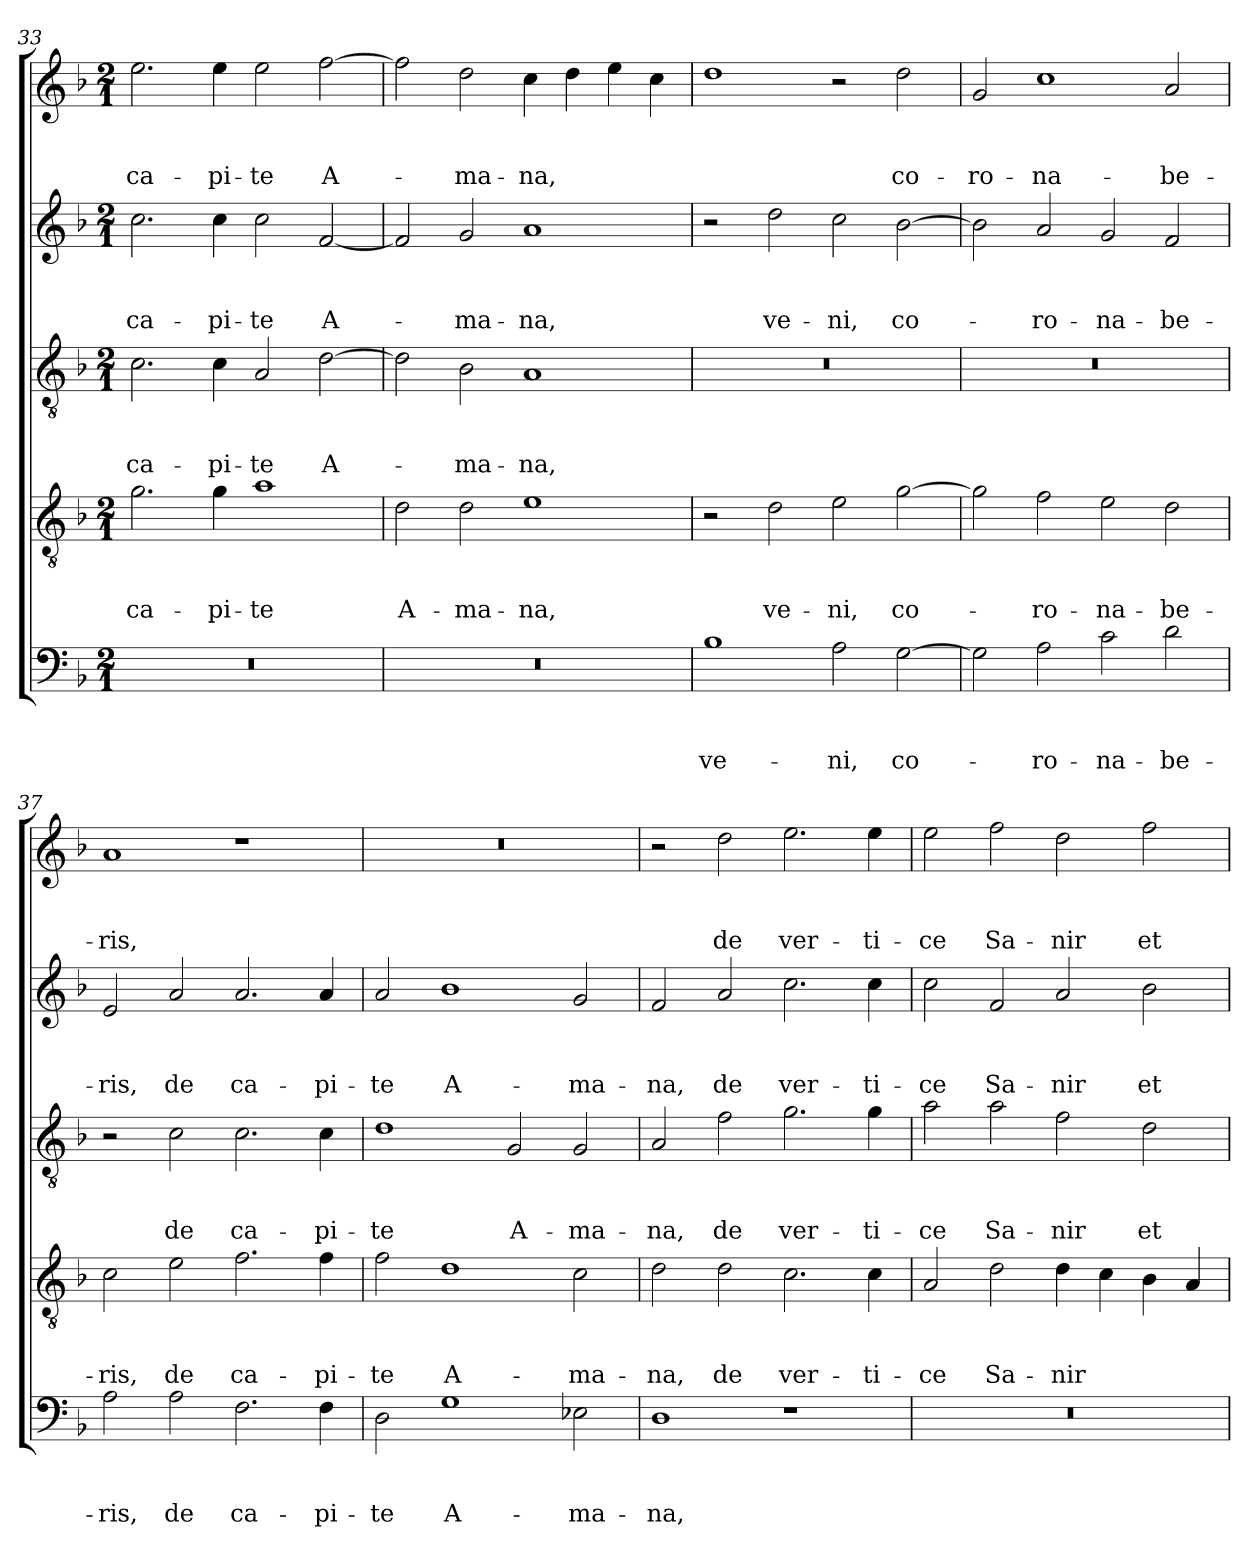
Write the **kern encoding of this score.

**kern	**text	**text	**text	**kern	**text	**text	**text	**kern	**text	**text	**text	**kern	**text	**text	**text	**kern	**text	**text	**text
*part5	*part5	*part5	*part5	*part4	*part4	*part4	*part4	*part3	*part3	*part3	*part3	*part2	*part2	*part2	*part2	*part1	*part1	*part1	*part1
*staff5	*staff5	*staff5	*staff5	*staff4	*staff4	*staff4	*staff4	*staff3	*staff3	*staff3	*staff3	*staff2	*staff2	*staff2	*staff2	*staff1	*staff1	*staff1	*staff1
*clefF4	*	*	*	*clefGv2	*	*	*	*clefGv2	*	*	*	*clefG2	*	*	*	*clefG2	*	*	*
*k[b-]	*	*	*	*k[b-]	*	*	*	*k[b-]	*	*	*	*k[b-]	*	*	*	*k[b-]	*	*	*
*F:	*	*	*	*F:	*	*	*	*F:	*	*	*	*F:	*	*	*	*F:	*	*	*
*M2/1	*	*	*	*M2/1	*	*	*	*M2/1	*	*	*	*M2/1	*	*	*	*M2/1	*	*	*
=33	=33	=33	=33	=33	=33	=33	=33	=33	=33	=33	=33	=33	=33	=33	=33	=33	=33	=33	=33
!	!	!	!	!	!	!	!LO:LY:b	!	!	!	!LO:LY:b	!	!	!	!LO:LY:b	!	!	!	!LO:LY:b
0r	.	.	.	2.g\	.	.	ca-	2.c\	.	.	ca-	2.cc\	.	.	ca-	2.ee\	.	.	ca-
!	!	!	!	!	!	!	!LO:LY:b	!	!	!	!LO:LY:b	!	!	!	!LO:LY:b	!	!	!	!LO:LY:b
.	.	.	.	4g\	.	.	-pi-	4c\	.	.	-pi-	4cc\	.	.	-pi-	4ee\	.	.	-pi-
!	!	!	!	!	!	!	!LO:LY:b	!	!	!	!LO:LY:b	!	!	!	!LO:LY:b	!	!	!	!LO:LY:b
.	.	.	.	1a	.	.	-te	2A/	.	.	-te	2cc\	.	.	-te	2ee\	.	.	-te
!	!	!	!	!	!	!	!	!	!	!	!LO:LY:b	!	!	!	!LO:LY:b	!	!	!	!LO:LY:b
.	.	.	.	.	.	.	.	[2d\	.	.	A-	[2f/	.	.	A-	[2ff\	.	.	A-
=34	=34	=34	=34	=34	=34	=34	=34	=34	=34	=34	=34	=34	=34	=34	=34	=34	=34	=34	=34
!	!	!	!	!	!	!	!LO:LY:b	!	!	!	!	!	!	!	!	!	!	!	!
0r	.	.	.	2d\	.	.	A-	2d\]	.	.	.	2f/]	.	.	.	2ff\]	.	.	.
!	!	!	!	!	!	!	!LO:LY:b	!	!	!	!LO:LY:b	!	!	!	!LO:LY:b	!	!	!	!LO:LY:b
.	.	.	.	2d\	.	.	-ma-	2B-\	.	.	-ma-	2g/	.	.	-ma-	2dd\	.	.	-ma-
!	!	!	!	!	!	!	!LO:LY:b	!	!	!	!LO:LY:b	!	!	!	!LO:LY:b	!	!	!	!LO:LY:b
.	.	.	.	1e	.	.	-na,	1A	.	.	-na,	1a	.	.	-na,	4cc\	.	.	-na,
.	.	.	.	.	.	.	.	.	.	.	.	.	.	.	.	4dd\	.	.	.
.	.	.	.	.	.	.	.	.	.	.	.	.	.	.	.	4ee\	.	.	.
.	.	.	.	.	.	.	.	.	.	.	.	.	.	.	.	4cc\	.	.	.
=35	=35	=35	=35	=35	=35	=35	=35	=35	=35	=35	=35	=35	=35	=35	=35	=35	=35	=35	=35
!	!	!	!LO:LY:b	!	!	!	!	!	!	!	!	!	!	!	!	!	!	!	!
1B-	.	.	ve-	2r	.	.	.	0r	.	.	.	2r	.	.	.	1dd	.	.	.
!	!	!	!	!	!	!	!LO:LY:b	!	!	!	!	!	!	!	!LO:LY:b	!	!	!	!
.	.	.	.	2d\	.	.	ve-	.	.	.	.	2dd\	.	.	ve-	.	.	.	.
!	!	!	!LO:LY:b	!	!	!	!LO:LY:b	!	!	!	!	!	!	!	!LO:LY:b	!	!	!	!
2A\	.	.	-ni,	2e\	.	.	-ni,	.	.	.	.	2cc\	.	.	-ni,	2r	.	.	.
!	!	!	!LO:LY:b	!	!	!	!LO:LY:b	!	!	!	!	!	!	!	!LO:LY:b	!	!	!	!LO:LY:b
[2G\	.	.	co-	[2g\	.	.	co-	.	.	.	.	[2b-\	.	.	co-	2dd\	.	.	co-
=36	=36	=36	=36	=36	=36	=36	=36	=36	=36	=36	=36	=36	=36	=36	=36	=36	=36	=36	=36
!	!	!	!	!	!	!	!	!	!	!	!	!	!	!	!	!	!	!	!LO:LY:b
2G\]	.	.	.	2g\]	.	.	.	0r	.	.	.	2b-\]	.	.	.	2g/	.	.	-ro-
!	!	!	!LO:LY:b	!	!	!	!LO:LY:b	!	!	!	!	!	!	!	!LO:LY:b	!	!	!	!LO:LY:b
2A\	.	.	-ro-	2f\	.	.	-ro-	.	.	.	.	2a/	.	.	-ro-	1cc	.	.	-na-
!	!	!	!LO:LY:b	!	!	!	!LO:LY:b	!	!	!	!	!	!	!	!LO:LY:b	!	!	!	!
2c\	.	.	-na-	2e\	.	.	-na-	.	.	.	.	2g/	.	.	-na-	.	.	.	.
!	!	!	!LO:LY:b	!	!	!	!LO:LY:b	!	!	!	!	!	!	!	!LO:LY:b	!	!	!	!LO:LY:b
2d\	.	.	-be-	2d\	.	.	-be-	.	.	.	.	2f/	.	.	-be-	2a/	.	.	-be-
!!LO:LB:g=z
=37	=37	=37	=37	=37	=37	=37	=37	=37	=37	=37	=37	=37	=37	=37	=37	=37	=37	=37	=37
!	!	!	!LO:LY:b	!	!	!	!LO:LY:b	!	!	!	!	!	!	!	!LO:LY:b	!	!	!	!LO:LY:b
2A\	.	.	-ris,	2c\	.	.	-ris,	2r	.	.	.	2e/	.	.	-ris,	1a	.	.	-ris,
!	!	!	!LO:LY:b	!	!	!	!LO:LY:b	!	!	!	!LO:LY:b	!	!	!	!LO:LY:b	!	!	!	!
2A\	.	.	de	2e\	.	.	de	2c\	.	.	de	2a/	.	.	de	.	.	.	.
!	!	!	!LO:LY:b	!	!	!	!LO:LY:b	!	!	!	!LO:LY:b	!	!	!	!LO:LY:b	!	!	!	!
2.F\	.	.	ca-	2.f\	.	.	ca-	2.c\	.	.	ca-	2.a/	.	.	ca-	1r	.	.	.
!	!	!	!LO:LY:b	!	!	!	!LO:LY:b	!	!	!	!LO:LY:b	!	!	!	!LO:LY:b	!	!	!	!
4F\	.	.	-pi-	4f\	.	.	-pi-	4c\	.	.	-pi-	4a/	.	.	-pi-	.	.	.	.
=38	=38	=38	=38	=38	=38	=38	=38	=38	=38	=38	=38	=38	=38	=38	=38	=38	=38	=38	=38
!	!	!	!LO:LY:b	!	!	!	!LO:LY:b	!	!	!	!LO:LY:b	!	!	!	!LO:LY:b	!	!	!	!
2D\	.	.	-te	2f\	.	.	-te	1d	.	.	-te	2a/	.	.	-te	0r	.	.	.
!	!	!	!LO:LY:b	!	!	!	!LO:LY:b	!	!	!	!	!	!	!	!LO:LY:b	!	!	!	!
1G	.	.	A-	1d	.	.	A-	.	.	.	.	1b-	.	.	A-	.	.	.	.
!	!	!	!	!	!	!	!	!	!	!	!LO:LY:b	!	!	!	!	!	!	!	!
.	.	.	.	.	.	.	.	2G/	.	.	A-	.	.	.	.	.	.	.	.
!	!	!	!LO:LY:b	!	!	!	!LO:LY:b	!	!	!	!LO:LY:b	!	!	!	!LO:LY:b	!	!	!	!
2E-X\	.	.	-ma-	2c\	.	.	-ma-	2G/	.	.	-ma-	2g/	.	.	-ma-	.	.	.	.
=39	=39	=39	=39	=39	=39	=39	=39	=39	=39	=39	=39	=39	=39	=39	=39	=39	=39	=39	=39
!	!	!	!LO:LY:b	!	!	!	!LO:LY:b	!	!	!	!LO:LY:b	!	!	!	!LO:LY:b	!	!	!	!
1D	.	.	-na,	2d\	.	.	-na,	2A/	.	.	-na,	2f/	.	.	-na,	2r	.	.	.
!	!	!	!	!	!	!	!LO:LY:b	!	!	!	!LO:LY:b	!	!	!	!LO:LY:b	!	!	!	!LO:LY:b
.	.	.	.	2d\	.	.	de	2f\	.	.	de	2a/	.	.	de	2dd\	.	.	de
!	!	!	!	!	!	!	!LO:LY:b	!	!	!	!LO:LY:b	!	!	!	!LO:LY:b	!	!	!	!LO:LY:b
1r	.	.	.	2.c\	.	.	ver-	2.g\	.	.	ver-	2.cc\	.	.	ver-	2.ee\	.	.	ver-
!	!	!	!	!	!	!	!LO:LY:b	!	!	!	!LO:LY:b	!	!	!	!LO:LY:b	!	!	!	!LO:LY:b
.	.	.	.	4c\	.	.	-ti-	4g\	.	.	-ti-	4cc\	.	.	-ti-	4ee\	.	.	-ti-
=40	=40	=40	=40	=40	=40	=40	=40	=40	=40	=40	=40	=40	=40	=40	=40	=40	=40	=40	=40
!	!	!	!	!	!	!	!LO:LY:b	!	!	!	!LO:LY:b	!	!	!	!LO:LY:b	!	!	!	!LO:LY:b
0r	.	.	.	2A/	.	.	-ce	2a\	.	.	-ce	2cc\	.	.	-ce	2ee\	.	.	-ce
!	!	!	!	!	!	!	!LO:LY:b	!	!	!	!LO:LY:b	!	!	!	!LO:LY:b	!	!	!	!LO:LY:b
.	.	.	.	2d\	.	.	Sa-	2a\	.	.	Sa-	2f/	.	.	Sa-	2ff\	.	.	Sa-
!	!	!	!	!	!	!	!LO:LY:b	!	!	!	!LO:LY:b	!	!	!	!LO:LY:b	!	!	!	!LO:LY:b
.	.	.	.	4d\	.	.	-nir	2f\	.	.	-nir	2a/	.	.	-nir	2dd\	.	.	-nir
.	.	.	.	4c\	.	.	.	.	.	.	.	.	.	.	.	.	.	.	.
!	!	!	!	!	!	!	!	!	!	!	!LO:LY:b	!	!	!	!LO:LY:b	!	!	!	!LO:LY:b
.	.	.	.	4B-\	.	.	.	2d\	.	.	et	2b-\	.	.	et	2ff\	.	.	et
.	.	.	.	4A/	.	.	.	.	.	.	.	.	.	.	.	.	.	.	.
=	=	=	=	=	=	=	=	=	=	=	=	=	=	=	=	=	=	=	=
*-	*-	*-	*-	*-	*-	*-	*-	*-	*-	*-	*-	*-	*-	*-	*-	*-	*-	*-	*-
